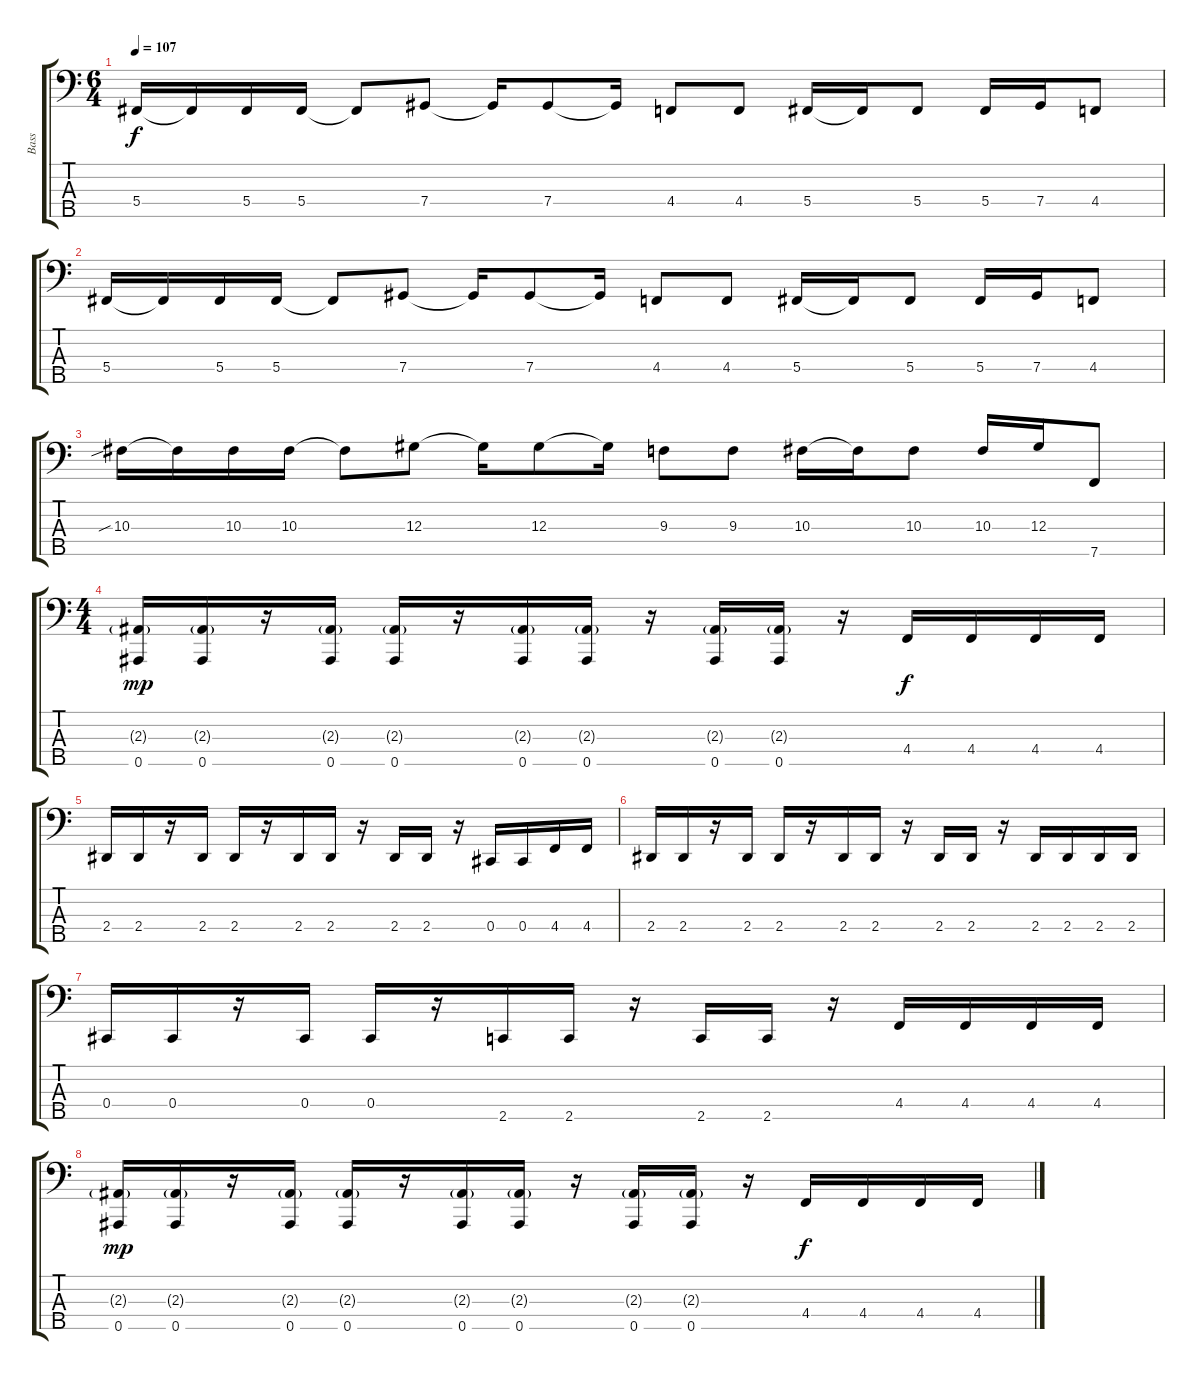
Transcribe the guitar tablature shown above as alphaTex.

\track ("Bass" "Bass") {instrument electricbassfinger}
\staff {score tabs}
\tuning (Gb2 Db2 Ab1 Db1 Bb0) {hide}
\ts (6 4)
\tempo 107
\clef f4
\ks c
5.4.16{dy f} 5.4{t}.16 5.4.16 5.4.16 5.4{t}.8 7.4.8 7.4{t}.16 7.4.8 7.4{t}.16 4.4.8 4.4.8 5.4.16 5.4{t}.16 5.4.8 5.4.16 7.4.16 4.4.8 |
5.4.16 5.4{t}.16 5.4.16 5.4.16 5.4{t}.8 7.4.8 7.4{t}.16 7.4.8 7.4{t}.16 4.4.8 4.4.8 5.4.16 5.4{t}.16 5.4.8 5.4.16 7.4.16 4.4.8 |
10.3{sib}.16 10.3{t}.16 10.3.16 10.3.16 10.3{t}.8 12.3.8 12.3{t}.16 12.3.8 12.3{t}.16 9.3.8 9.3.8 10.3.16 10.3{t}.16 10.3.8 10.3.16 12.3.16 7.5.8 |
\ts (4 4)
(2.3{g} 0.5).16{dy mp} (2.3{g} 0.5).16 r.16 (2.3{g} 0.5).16 (2.3{g} 0.5).16 r.16 (2.3{g} 0.5).16 (2.3{g} 0.5).16 r.16 (2.3{g} 0.5).16 (2.3{g} 0.5).16 r.16 4.4.16{dy f} 4.4.16 4.4.16 4.4.16 |
2.4.16 2.4.16 r.16 2.4.16 2.4.16 r.16 2.4.16 2.4.16 r.16 2.4.16 2.4.16 r.16 0.4.16 0.4.16 4.4.16 4.4.16 |
2.4.16 2.4.16 r.16 2.4.16 2.4.16 r.16 2.4.16 2.4.16 r.16 2.4.16 2.4.16 r.16 2.4.16 2.4.16 2.4.16 2.4.16 |
0.4.16 0.4.16 r.16 0.4.16 0.4.16 r.16 2.5.16 2.5.16 r.16 2.5.16 2.5.16 r.16 4.4.16 4.4.16 4.4.16 4.4.16 |
(2.3{g} 0.5).16{dy mp} (2.3{g} 0.5).16 r.16 (2.3{g} 0.5).16 (2.3{g} 0.5).16 r.16 (2.3{g} 0.5).16 (2.3{g} 0.5).16 r.16 (2.3{g} 0.5).16 (2.3{g} 0.5).16 r.16 4.4.16{dy f} 4.4.16 4.4.16 4.4.16
